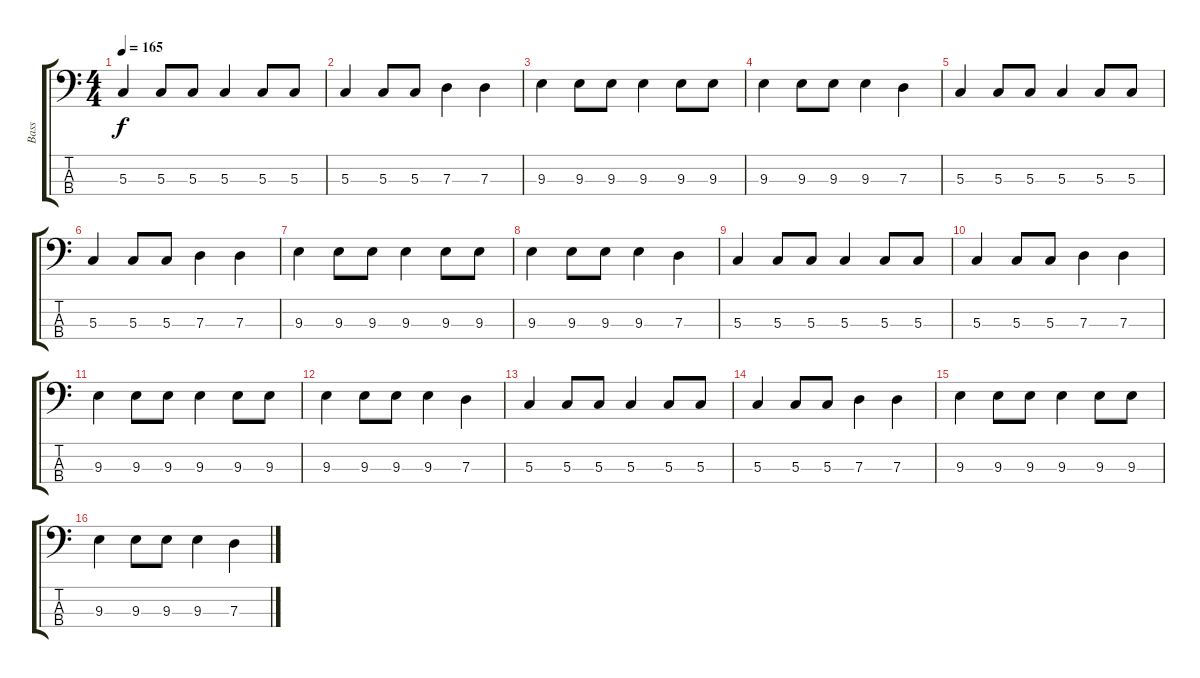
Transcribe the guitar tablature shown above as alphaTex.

\track ("Bass" "Bass") {instrument electricbassfinger}
\staff {score tabs}
\tuning (F2 C2 G1 D1) {hide}
\ts (4 4)
\tempo 165
\clef f4
\ks c
5.3.4{dy f} 5.3.8 5.3.8 5.3.4 5.3.8 5.3.8 |
5.3.4 5.3.8 5.3.8 7.3.4 7.3.4 |
9.3.4 9.3.8 9.3.8 9.3.4 9.3.8 9.3.8 |
9.3.4 9.3.8 9.3.8 9.3.4 7.3.4 |
5.3.4 5.3.8 5.3.8 5.3.4 5.3.8 5.3.8 |
5.3.4 5.3.8 5.3.8 7.3.4 7.3.4 |
9.3.4 9.3.8 9.3.8 9.3.4 9.3.8 9.3.8 |
9.3.4 9.3.8 9.3.8 9.3.4 7.3.4 |
5.3.4 5.3.8 5.3.8 5.3.4 5.3.8 5.3.8 |
5.3.4 5.3.8 5.3.8 7.3.4 7.3.4 |
9.3.4 9.3.8 9.3.8 9.3.4 9.3.8 9.3.8 |
9.3.4 9.3.8 9.3.8 9.3.4 7.3.4 |
5.3.4 5.3.8 5.3.8 5.3.4 5.3.8 5.3.8 |
5.3.4 5.3.8 5.3.8 7.3.4 7.3.4 |
9.3.4 9.3.8 9.3.8 9.3.4 9.3.8 9.3.8 |
9.3.4 9.3.8 9.3.8 9.3.4 7.3.4
